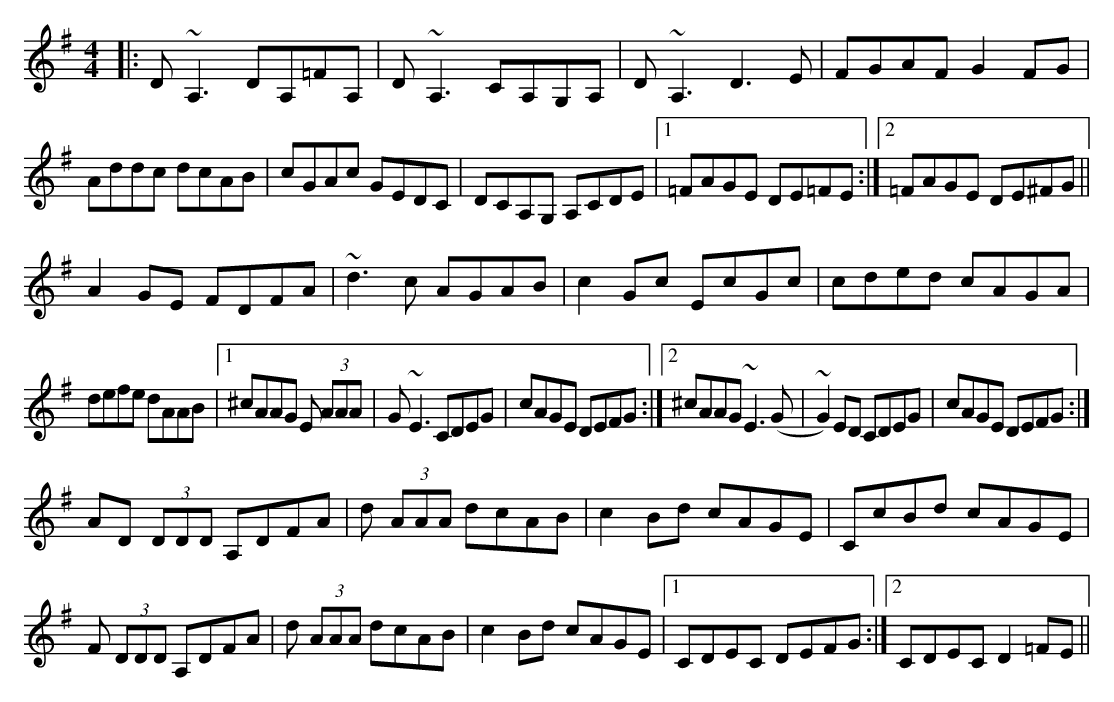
X:1
M:4/4
K:Dmix
|:D ~A,3 DA,=FA,|D ~A,3 CA,G,A,|D ~A,3 D3E|FGAF G2FG|
Addc dcAB|cGAc GEDC|DCA,G, A,CDE|1 =FAGE DE=FE:|2 =FAGE DE^FG||
A2GE FDFA|~d3c AGAB|c2Gc EcGc|cded cAGA|
defe dAAB|1 ^cAAG E (3AAA|G~E3 CDEG|cAGE DEFG:|2 ^cAAG ~E3(G|~G2)ED CDEG|cAGE DEFG:|
AD (3DDD A,DFA|d (3AAA dcAB|c2Bd cAGE|CcBd cAGE|
F (3DDD A,DFA|d (3AAA dcAB|c2Bd cAGE|1 CDEC DEFG:|2 CDEC D2=FE||
